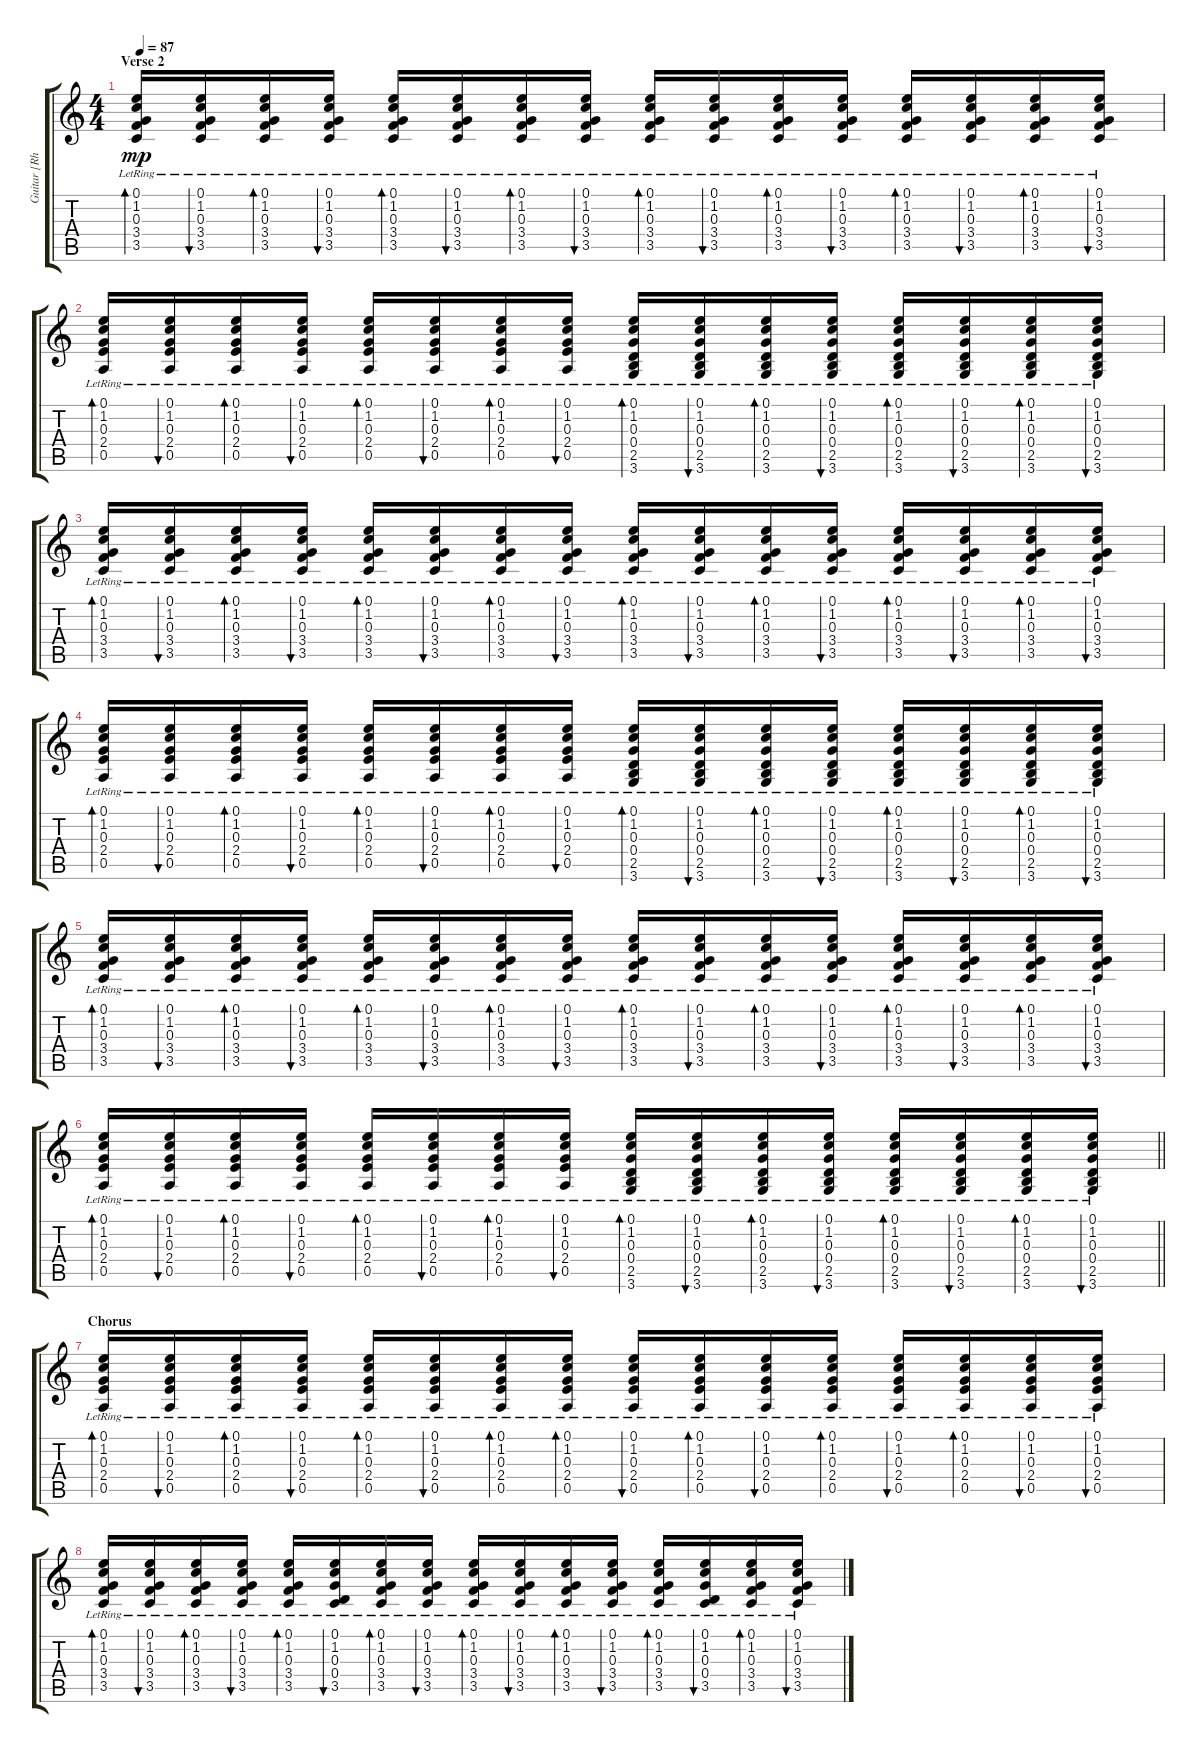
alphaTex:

\track ("Guitar [Rhythm]" "Guitar [Rh") {instrument acousticguitarsteel}
\staff {score tabs}
\tuning (E4 B3 G3 D3 A2 E2) {hide}
\ts (4 4)
\section ("" "Verse 2")
\tempo 87
\clef g2
\ks c
(0.1{lr} 1.2{lr} 0.3{lr} 3.4{lr} 3.5{lr}).16{bd 60 dy mp} (0.1{lr} 1.2{lr} 0.3{lr} 3.4{lr} 3.5{lr}).16{bu 60} (0.1{lr} 1.2{lr} 0.3{lr} 3.4{lr} 3.5{lr}).16{bd 60} (0.1{lr} 1.2{lr} 0.3{lr} 3.4{lr} 3.5{lr}).16{bu 60} (0.1{lr} 1.2{lr} 0.3{lr} 3.4{lr} 3.5{lr}).16{bd 60} (0.1{lr} 1.2{lr} 0.3{lr} 3.4{lr} 3.5{lr}).16{bu 60} (0.1{lr} 1.2{lr} 0.3{lr} 3.4{lr} 3.5{lr}).16{bd 60} (0.1{lr} 1.2{lr} 0.3{lr} 3.4{lr} 3.5{lr}).16{bu 60} (0.1{lr} 1.2{lr} 0.3{lr} 3.4{lr} 3.5{lr}).16{bd 60} (0.1{lr} 1.2{lr} 0.3{lr} 3.4{lr} 3.5{lr}).16{bu 60} (0.1{lr} 1.2{lr} 0.3{lr} 3.4{lr} 3.5{lr}).16{bd 60} (0.1{lr} 1.2{lr} 0.3{lr} 3.4{lr} 3.5{lr}).16{bu 60} (0.1{lr} 1.2{lr} 0.3{lr} 3.4{lr} 3.5{lr}).16{bd 60} (0.1{lr} 1.2{lr} 0.3{lr} 3.4{lr} 3.5{lr}).16{bu 60} (0.1{lr} 1.2{lr} 0.3{lr} 3.4{lr} 3.5{lr}).16{bd 60} (0.1{lr} 1.2{lr} 0.3{lr} 3.4{lr} 3.5{lr}).16{bu 60} |
(0.1{lr} 1.2{lr} 0.3{lr} 2.4{lr} 0.5).16{bd 60} (0.1{lr} 1.2{lr} 0.3{lr} 2.4{lr} 0.5).16{bu 60} (0.1{lr} 1.2{lr} 0.3{lr} 2.4{lr} 0.5).16{bd 60} (0.1{lr} 1.2{lr} 0.3{lr} 2.4{lr} 0.5).16{bu 60} (0.1{lr} 1.2{lr} 0.3{lr} 2.4{lr} 0.5).16{bd 60} (0.1{lr} 1.2{lr} 0.3{lr} 2.4{lr} 0.5).16{bu 60} (0.1{lr} 1.2{lr} 0.3{lr} 2.4{lr} 0.5).16{bd 60} (0.1{lr} 1.2{lr} 0.3{lr} 2.4{lr} 0.5).16{bu 60} (0.1{lr} 1.2{lr} 0.3{lr} 0.4{lr} 2.5 3.6).16{bd 60} (0.1{lr} 1.2{lr} 0.3{lr} 0.4{lr} 2.5 3.6).16{bu 60} (0.1{lr} 1.2{lr} 0.3{lr} 0.4{lr} 2.5 3.6).16{bd 60} (0.1{lr} 1.2{lr} 0.3{lr} 0.4{lr} 2.5 3.6).16{bu 60} (0.1{lr} 1.2{lr} 0.3{lr} 0.4{lr} 2.5 3.6).16{bd 60} (0.1{lr} 1.2{lr} 0.3{lr} 0.4{lr} 2.5 3.6).16{bu 60} (0.1{lr} 1.2{lr} 0.3{lr} 0.4{lr} 2.5 3.6).16{bd 60} (0.1{lr} 1.2{lr} 0.3{lr} 0.4{lr} 2.5 3.6).16{bu 60} |
(0.1{lr} 1.2{lr} 0.3{lr} 3.4{lr} 3.5{lr}).16{bd 60} (0.1{lr} 1.2{lr} 0.3{lr} 3.4{lr} 3.5{lr}).16{bu 60} (0.1{lr} 1.2{lr} 0.3{lr} 3.4{lr} 3.5{lr}).16{bd 60} (0.1{lr} 1.2{lr} 0.3{lr} 3.4{lr} 3.5{lr}).16{bu 60} (0.1{lr} 1.2{lr} 0.3{lr} 3.4{lr} 3.5{lr}).16{bd 60} (0.1{lr} 1.2{lr} 0.3{lr} 3.4{lr} 3.5{lr}).16{bu 60} (0.1{lr} 1.2{lr} 0.3{lr} 3.4{lr} 3.5{lr}).16{bd 60} (0.1{lr} 1.2{lr} 0.3{lr} 3.4{lr} 3.5{lr}).16{bu 60} (0.1{lr} 1.2{lr} 0.3{lr} 3.4{lr} 3.5{lr}).16{bd 60} (0.1{lr} 1.2{lr} 0.3{lr} 3.4{lr} 3.5{lr}).16{bu 60} (0.1{lr} 1.2{lr} 0.3{lr} 3.4{lr} 3.5{lr}).16{bd 60} (0.1{lr} 1.2{lr} 0.3{lr} 3.4{lr} 3.5{lr}).16{bu 60} (0.1{lr} 1.2{lr} 0.3{lr} 3.4{lr} 3.5{lr}).16{bd 60} (0.1{lr} 1.2{lr} 0.3{lr} 3.4{lr} 3.5{lr}).16{bu 60} (0.1{lr} 1.2{lr} 0.3{lr} 3.4{lr} 3.5{lr}).16{bd 60} (0.1{lr} 1.2{lr} 0.3{lr} 3.4{lr} 3.5{lr}).16{bu 60} |
(0.1{lr} 1.2{lr} 0.3{lr} 2.4{lr} 0.5).16{bd 60} (0.1{lr} 1.2{lr} 0.3{lr} 2.4{lr} 0.5).16{bu 60} (0.1{lr} 1.2{lr} 0.3{lr} 2.4{lr} 0.5).16{bd 60} (0.1{lr} 1.2{lr} 0.3{lr} 2.4{lr} 0.5).16{bu 60} (0.1{lr} 1.2{lr} 0.3{lr} 2.4{lr} 0.5).16{bd 60} (0.1{lr} 1.2{lr} 0.3{lr} 2.4{lr} 0.5).16{bu 60} (0.1{lr} 1.2{lr} 0.3{lr} 2.4{lr} 0.5).16{bd 60} (0.1{lr} 1.2{lr} 0.3{lr} 2.4{lr} 0.5).16{bu 60} (0.1{lr} 1.2{lr} 0.3{lr} 0.4{lr} 2.5 3.6).16{bd 60} (0.1{lr} 1.2{lr} 0.3{lr} 0.4{lr} 2.5 3.6).16{bu 60} (0.1{lr} 1.2{lr} 0.3{lr} 0.4{lr} 2.5 3.6).16{bd 60} (0.1{lr} 1.2{lr} 0.3{lr} 0.4{lr} 2.5 3.6).16{bu 60} (0.1{lr} 1.2{lr} 0.3{lr} 0.4{lr} 2.5 3.6).16{bd 60} (0.1{lr} 1.2{lr} 0.3{lr} 0.4{lr} 2.5 3.6).16{bu 60} (0.1{lr} 1.2{lr} 0.3{lr} 0.4{lr} 2.5 3.6).16{bd 60} (0.1{lr} 1.2{lr} 0.3{lr} 0.4{lr} 2.5 3.6).16{bu 60} |
(0.1{lr} 1.2{lr} 0.3{lr} 3.4{lr} 3.5{lr}).16{bd 60} (0.1{lr} 1.2{lr} 0.3{lr} 3.4{lr} 3.5{lr}).16{bu 60} (0.1{lr} 1.2{lr} 0.3{lr} 3.4{lr} 3.5{lr}).16{bd 60} (0.1{lr} 1.2{lr} 0.3{lr} 3.4{lr} 3.5{lr}).16{bu 60} (0.1{lr} 1.2{lr} 0.3{lr} 3.4{lr} 3.5{lr}).16{bd 60} (0.1{lr} 1.2{lr} 0.3{lr} 3.4{lr} 3.5{lr}).16{bu 60} (0.1{lr} 1.2{lr} 0.3{lr} 3.4{lr} 3.5{lr}).16{bd 60} (0.1{lr} 1.2{lr} 0.3{lr} 3.4{lr} 3.5{lr}).16{bu 60} (0.1{lr} 1.2{lr} 0.3{lr} 3.4{lr} 3.5{lr}).16{bd 60} (0.1{lr} 1.2{lr} 0.3{lr} 3.4{lr} 3.5{lr}).16{bu 60} (0.1{lr} 1.2{lr} 0.3{lr} 3.4{lr} 3.5{lr}).16{bd 60} (0.1{lr} 1.2{lr} 0.3{lr} 3.4{lr} 3.5{lr}).16{bu 60} (0.1{lr} 1.2{lr} 0.3{lr} 3.4{lr} 3.5{lr}).16{bd 60} (0.1{lr} 1.2{lr} 0.3{lr} 3.4{lr} 3.5{lr}).16{bu 60} (0.1{lr} 1.2{lr} 0.3{lr} 3.4{lr} 3.5{lr}).16{bd 60} (0.1{lr} 1.2{lr} 0.3{lr} 3.4{lr} 3.5{lr}).16{bu 60} |
\barLineRight lightlight
(0.1{lr} 1.2{lr} 0.3{lr} 2.4{lr} 0.5).16{bd 60} (0.1{lr} 1.2{lr} 0.3{lr} 2.4{lr} 0.5).16{bu 60} (0.1{lr} 1.2{lr} 0.3{lr} 2.4{lr} 0.5).16{bd 60} (0.1{lr} 1.2{lr} 0.3{lr} 2.4{lr} 0.5).16{bu 60} (0.1{lr} 1.2{lr} 0.3{lr} 2.4{lr} 0.5).16{bd 60} (0.1{lr} 1.2{lr} 0.3{lr} 2.4{lr} 0.5).16{bu 60} (0.1{lr} 1.2{lr} 0.3{lr} 2.4{lr} 0.5).16{bd 60} (0.1{lr} 1.2{lr} 0.3{lr} 2.4{lr} 0.5).16{bu 60} (0.1{lr} 1.2{lr} 0.3{lr} 0.4{lr} 2.5 3.6).16{bd 60} (0.1{lr} 1.2{lr} 0.3{lr} 0.4{lr} 2.5 3.6).16{bu 60} (0.1{lr} 1.2{lr} 0.3{lr} 0.4{lr} 2.5 3.6).16{bd 60} (0.1{lr} 1.2{lr} 0.3{lr} 0.4{lr} 2.5 3.6).16{bu 60} (0.1{lr} 1.2{lr} 0.3{lr} 0.4{lr} 2.5 3.6).16{bd 60} (0.1{lr} 1.2{lr} 0.3{lr} 0.4{lr} 2.5 3.6).16{bu 60} (0.1{lr} 1.2{lr} 0.3{lr} 0.4{lr} 2.5 3.6).16{bd 60} (0.1{lr} 1.2{lr} 0.3{lr} 0.4{lr} 2.5 3.6).16{bu 60} |
\section ("" "Chorus")
(0.1{lr} 1.2{lr} 0.3{lr} 2.4{lr} 0.5).16{bd 60} (0.1{lr} 1.2{lr} 0.3{lr} 2.4{lr} 0.5).16{bu 60} (0.1{lr} 1.2{lr} 0.3{lr} 2.4{lr} 0.5).16{bd 60} (0.1{lr} 1.2{lr} 0.3{lr} 2.4{lr} 0.5).16{bu 60} (0.1{lr} 1.2{lr} 0.3{lr} 2.4{lr} 0.5).16{bd 60} (0.1{lr} 1.2{lr} 0.3{lr} 2.4{lr} 0.5).16{bu 60} (0.1{lr} 1.2{lr} 0.3{lr} 2.4{lr} 0.5).16{bd 60} (0.1{lr} 1.2{lr} 0.3{lr} 2.4{lr} 0.5).16{bd 60} (0.1{lr} 1.2{lr} 0.3{lr} 2.4{lr} 0.5).16{bu 60} (0.1{lr} 1.2{lr} 0.3{lr} 2.4{lr} 0.5).16{bd 60} (0.1{lr} 1.2{lr} 0.3{lr} 2.4{lr} 0.5).16{bu 60} (0.1{lr} 1.2{lr} 0.3{lr} 2.4{lr} 0.5).16{bd 60} (0.1{lr} 1.2{lr} 0.3{lr} 2.4{lr} 0.5).16{bu 60} (0.1{lr} 1.2{lr} 0.3{lr} 2.4{lr} 0.5).16{bd 60} (0.1{lr} 1.2{lr} 0.3{lr} 2.4{lr} 0.5).16{bu 60} (0.1{lr} 1.2{lr} 0.3{lr} 2.4{lr} 0.5).16{bu 60} |
(0.1{lr} 1.2{lr} 0.3{lr} 3.4{lr} 3.5).16{bd 60} (0.1{lr} 1.2{lr} 0.3{lr} 3.4{lr} 3.5).16{bu 60} (0.1{lr} 1.2{lr} 0.3{lr} 3.4{lr} 3.5).16{bd 60} (0.1{lr} 1.2{lr} 0.3{lr} 3.4{lr} 3.5).16{bu 60} (0.1{lr} 1.2{lr} 0.3{lr} 3.4{lr} 3.5).16{bd 60} (0.1{lr} 1.2{lr} 0.3{lr} 0.4{lr} 3.5).16{bu 60} (0.1{lr} 1.2{lr} 0.3{lr} 3.4{lr} 3.5).16{bd 60} (0.1{lr} 1.2{lr} 0.3{lr} 3.4{lr} 3.5).16{bu 60} (0.1{lr} 1.2{lr} 0.3{lr} 3.4{lr} 3.5).16{bd 60} (0.1{lr} 1.2{lr} 0.3{lr} 3.4{lr} 3.5).16{bu 60} (0.1{lr} 1.2{lr} 0.3{lr} 3.4{lr} 3.5).16{bd 60} (0.1{lr} 1.2{lr} 0.3{lr} 3.4{lr} 3.5).16{bu 60} (0.1{lr} 1.2{lr} 0.3{lr} 3.4{lr} 3.5).16{bd 60} (0.1{lr} 1.2{lr} 0.3{lr} 0.4{lr} 3.5).16{bu 60} (0.1{lr} 1.2{lr} 0.3{lr} 3.4{lr} 3.5).16{bd 60} (0.1{lr} 1.2{lr} 0.3{lr} 3.4{lr} 3.5).16{bu 60}
